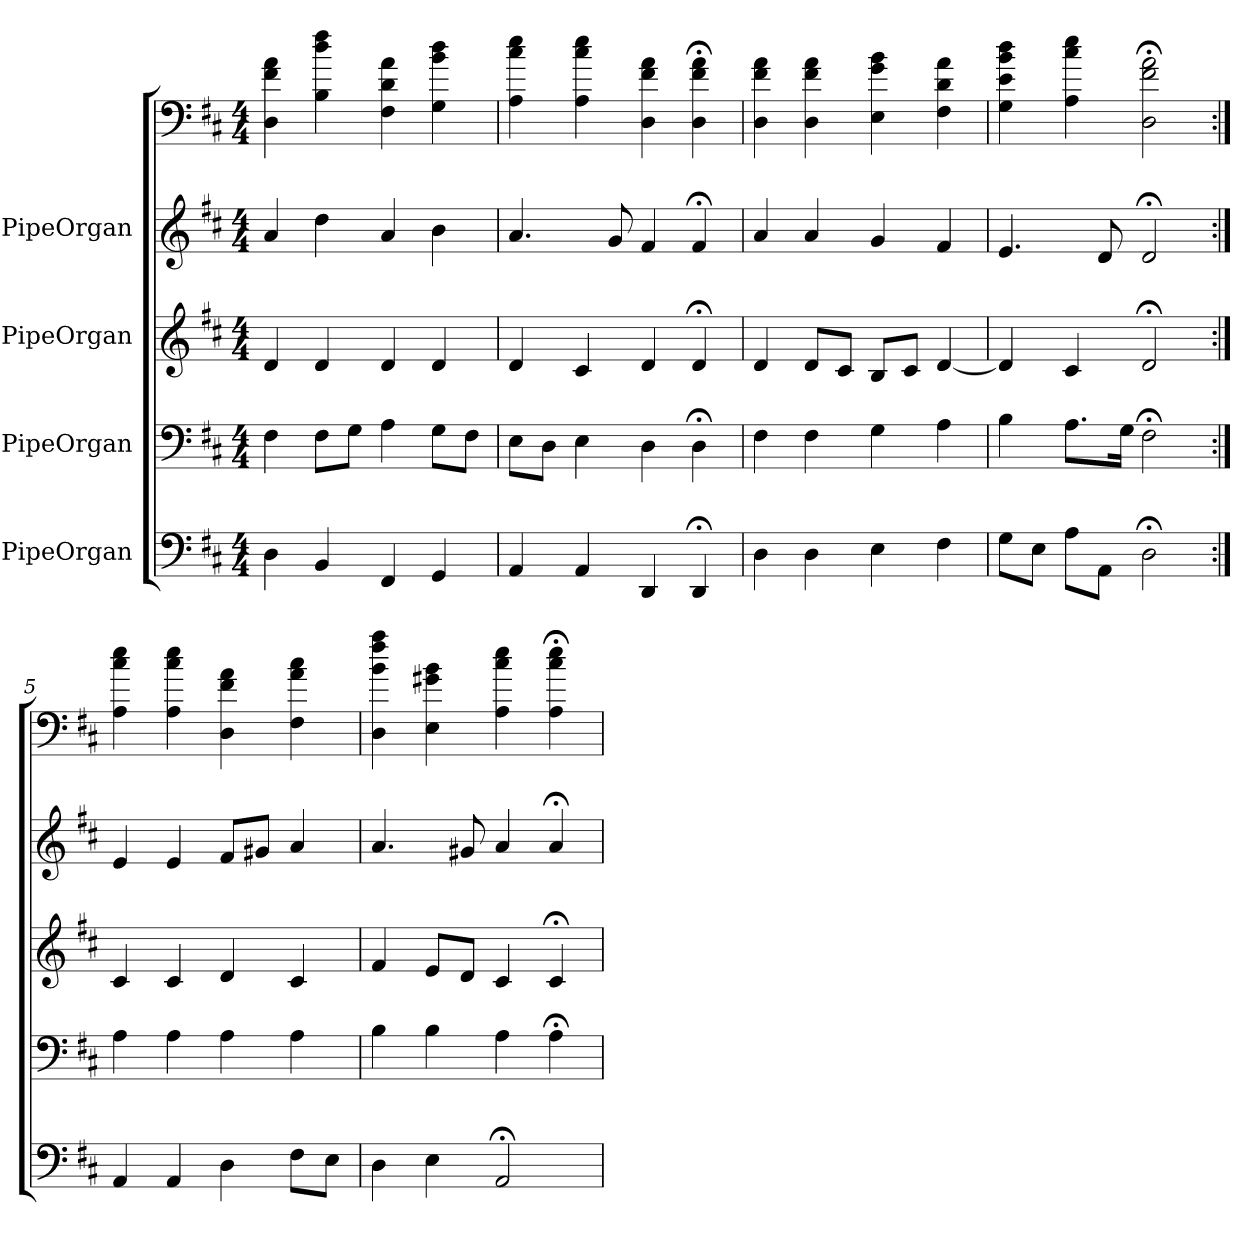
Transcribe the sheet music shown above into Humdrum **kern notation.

**kern	**kern	**kern	**kern	**kern
*part5	*part4	*part3	*part2	*part1
*staff5	*staff4	*staff3	*staff2	*staff1
*I"PipeOrgan	*I"PipeOrgan	*I"PipeOrgan	*I"PipeOrgan	*
*k[f#c#]	*k[f#c#]	*k[f#c#]	*k[f#c#]	*k[f#c#]
*D:	*D:	*D:	*D:	*D:
*M4/4	*M4/4	*M4/4	*M4/4	*M4/4
*MM60	*MM60	*MM60	*MM60	*MM60
=1	=1	=1	=1	=1
4D	4F#	4d	4a	4D 4f# 4a
4BB	8F#L	4d	4dd	4B 4dd 4ff#
.	8GJ	.	.	.
4FF#	4A	4d	4a	4F# 4d 4a
4GG	8GL	4d	4b	4G 4b 4dd
.	8F#J	.	.	.
=2	=2	=2	=2	=2
4AA	8EL	4d	4.a	4A 4cc# 4ee
.	8DJ	.	.	.
4AA	4E	4c#	.	4A 4cc# 4ee
.	.	.	8g	.
4DD	4D	4d	4f#	4D 4f# 4a
4DD;<	4D;<	4d;<	4f#;<	4D;< 4f#;< 4a;<
=3	=3	=3	=3	=3
4D	4F#	4d	4a	4D 4f# 4a
4D	4F#	8dL	4a	4D 4f# 4a
.	.	8c#J	.	.
4E	4G	8BL	4g	4E 4g 4b
.	.	8c#J	.	.
4F#	4A	[4d	4f#	4F# 4d 4a
=4	=4	=4	=4	=4
8GL	4B	4d]	4.e	4G 4e 4b 4dd
8EJ	.	.	.	.
8AL	8.AL	4c#	.	4A 4cc# 4ee
8AAJ	.	.	8d	.
.	16GJk	.	.	.
2D;<	2F#;<	2d;<	2d;<	2D;< 2f#;< 2a;<
=5:|!	=5:|!	=5:|!	=5:|!	=5:|!
4AA	4A	4c#	4e	4A 4cc# 4ee
4AA	4A	4c#	4e	4A 4cc# 4ee
4D	4A	4d	8f#L	4D 4f# 4a
.	.	.	8g#XJ	.
8F#L	4A	4c#	4a	4F# 4a 4cc#
8EJ	.	.	.	.
=6	=6	=6	=6	=6
4D	4B	4f#	4.a	4D 4b 4ff# 4aa
4E	4B	8eL	.	4E 4g#X 4b
.	.	8dJ	8g#X	.
2AA;<	4A	4c#	4a	4A 4cc# 4ee
.	4A;<	4c#;<	4a;<	4A;< 4cc#;< 4ee;<
=	=	=	=	=
*-	*-	*-	*-	*-
